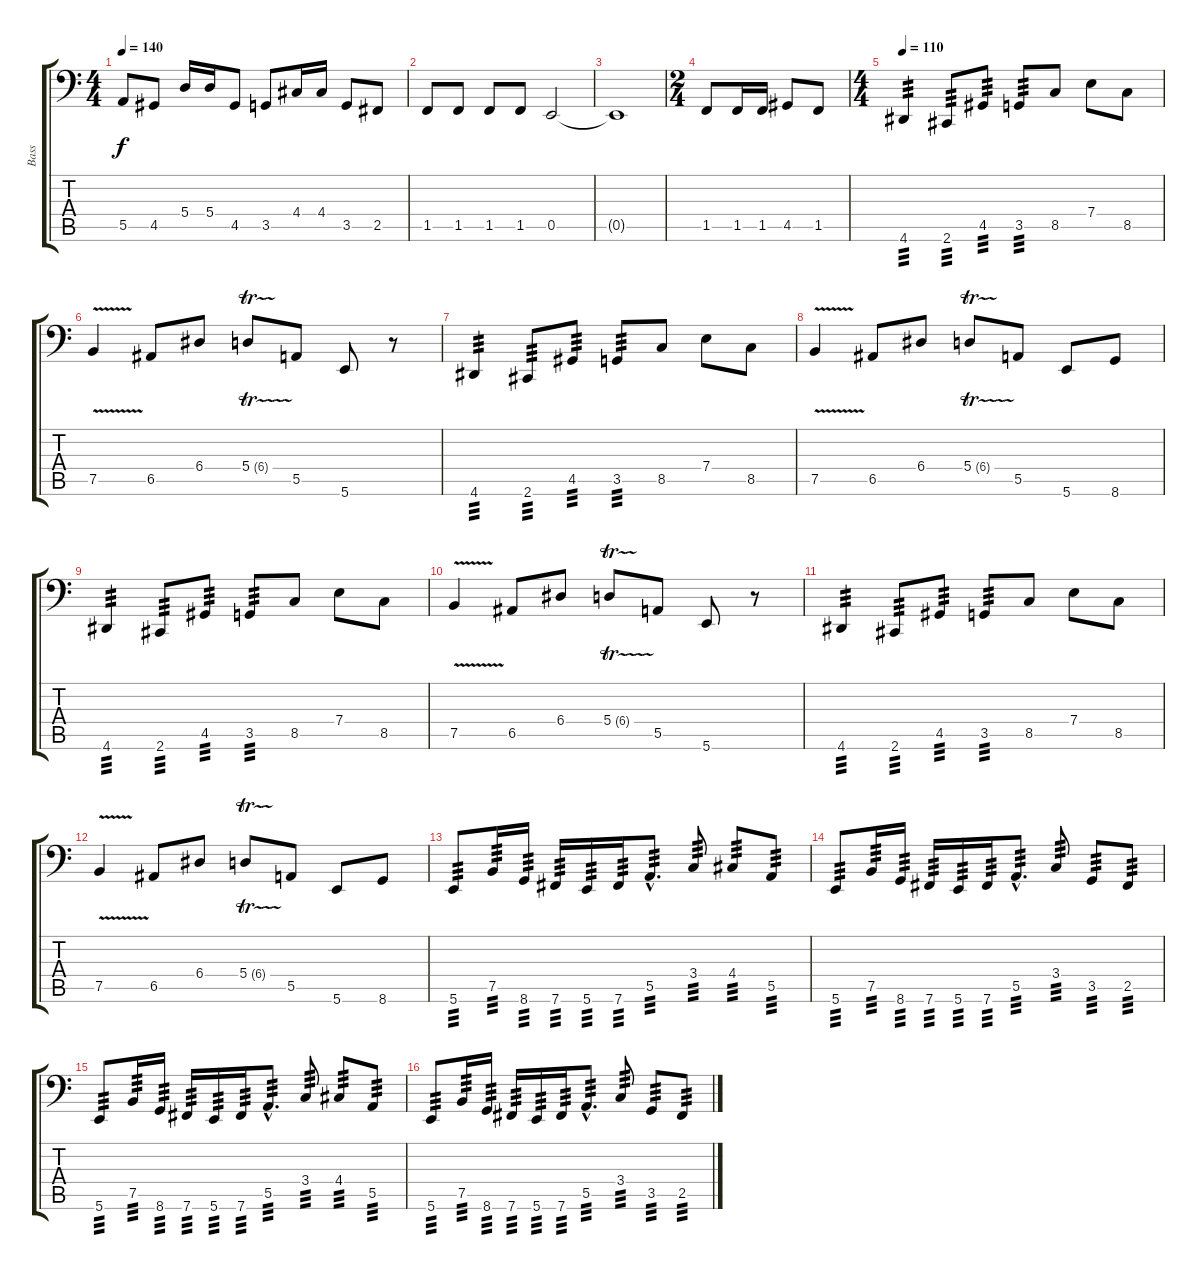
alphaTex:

\track ("Bass" "Bass") {instrument electricbassfinger}
\staff {score tabs}
\tuning (B2 Gb2 D2 A1 E1 B0) {hide}
\ts (4 4)
\tempo 140
\clef f4
\ks c
5.5.8{dy f} 4.5.8 5.4.16 5.4.16 4.5.8 3.5.8 4.4.16 4.4.16 3.5.8 2.5.8 |
1.5.8 1.5.8 1.5.8 1.5.8 0.5.2 |
0.5{t}.1 |
\ts (2 4)
1.5.8 1.5.16 1.5.16 4.5.8 1.5.8 |
\ts (4 4)
\tempo 110
4.6.4{tp 3} 2.6.8{tp 3} 4.5.8{tp 3} 3.5.8{tp 3} 8.5.8 7.4.8 8.5.8 |
7.5{v}.4 6.5.8 6.4.8 5.4{tr (6 16)}.8 5.5.8 5.6.8 r.8 |
4.6.4{tp 3} 2.6.8{tp 3} 4.5.8{tp 3} 3.5.8{tp 3} 8.5.8 7.4.8 8.5.8 |
7.5{v}.4 6.5.8 6.4.8 5.4{tr (6 16)}.8 5.5.8 5.6.8 8.6.8 |
4.6.4{tp 3} 2.6.8{tp 3} 4.5.8{tp 3} 3.5.8{tp 3} 8.5.8 7.4.8 8.5.8 |
7.5{v}.4 6.5.8 6.4.8 5.4{tr (6 16)}.8 5.5.8 5.6.8 r.8 |
4.6.4{tp 3} 2.6.8{tp 3} 4.5.8{tp 3} 3.5.8{tp 3} 8.5.8 7.4.8 8.5.8 |
7.5{v}.4 6.5.8 6.4.8 5.4{tr (6 16)}.8 5.5.8 5.6.8 8.6.8 |
5.6.8{tp 3} 7.5.16{tp 3} 8.6.16{tp 3} 7.6.16{tp 3} 5.6.16{tp 3} 7.6.16{tp 3} 5.5{hac}.8{d tp 3} 3.4.8{tp 3} 4.4.8{tp 3} 5.5.8{tp 3} |
5.6.8{tp 3} 7.5.16{tp 3} 8.6.16{tp 3} 7.6.16{tp 3} 5.6.16{tp 3} 7.6.16{tp 3} 5.5{hac}.8{d tp 3} 3.4.8{tp 3} 3.5.8{tp 3} 2.5.8{tp 3} |
5.6.8{tp 3} 7.5.16{tp 3} 8.6.16{tp 3} 7.6.16{tp 3} 5.6.16{tp 3} 7.6.16{tp 3} 5.5{hac}.8{d tp 3} 3.4.8{tp 3} 4.4.8{tp 3} 5.5.8{tp 3} |
5.6.8{tp 3} 7.5.16{tp 3} 8.6.16{tp 3} 7.6.16{tp 3} 5.6.16{tp 3} 7.6.16{tp 3} 5.5{hac}.8{d tp 3} 3.4.8{tp 3} 3.5.8{tp 3} 2.5.8{tp 3}
